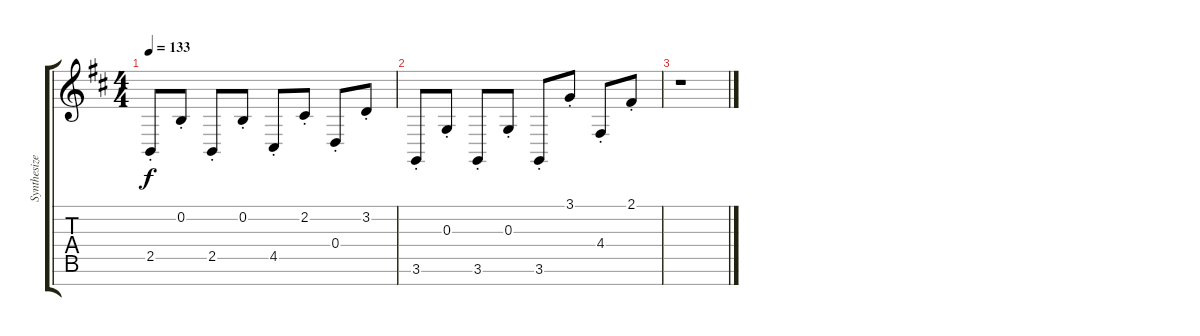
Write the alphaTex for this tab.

\track ("Synthesizer" "Synthesize") {instrument lead2sawtooth}
\staff {score tabs}
\tuning (E4 B3 G3 D3 A2 E2 B1) {hide}
\ts (4 4)
\tempo 133
\clef g2
\ks d
2.5{st}.8{dy f} 0.2{st}.8 2.5{st}.8 0.2{st}.8 4.5{st}.8 2.2{st}.8 0.4{st}.8 3.2{st}.8 |
3.6{st}.8 0.3{st}.8 3.6{st}.8 0.3{st}.8 3.6{st}.8 3.1{st}.8 4.4{st}.8 2.1{st}.8 |
r.1
